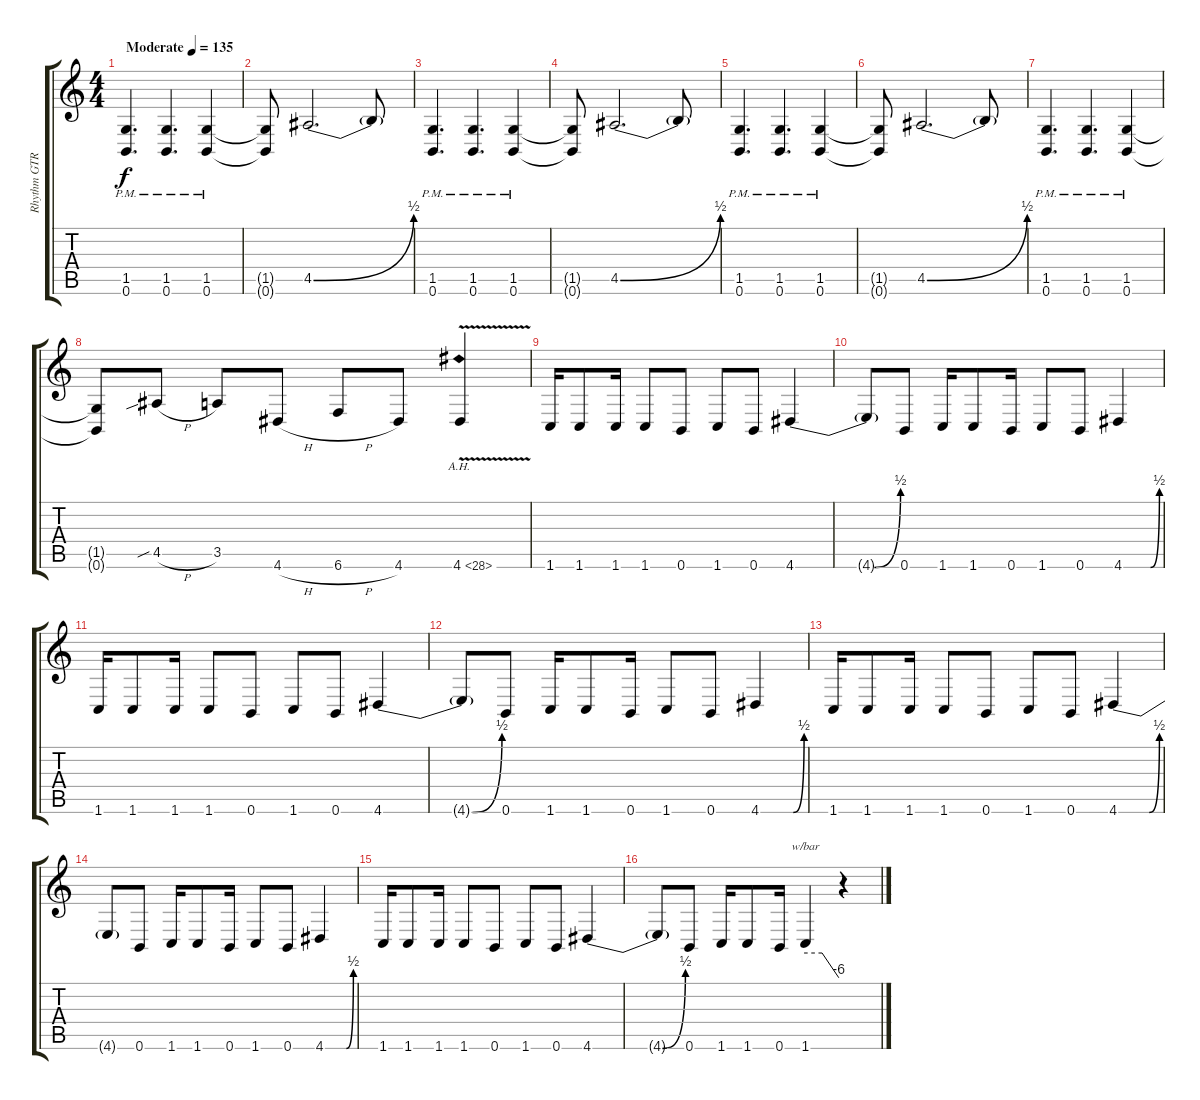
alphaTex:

\track ("Rhythm GTR L" "Rhythm GTR") {instrument overdrivenguitar}
\staff {score tabs}
\tuning (Db4 Ab3 E3 B2 Gb2 B1) {hide}
\ts (4 4)
\tempo (135 "Moderate")
\clef g2
\ks c
(1.5{pm} 0.6{pm}).4{d dy f instrument overdrivenguitar} (1.5{pm} 0.6{pm}).4{d} (1.5{pm} 0.6{pm}).4 |
(1.5{t} 0.6{t}).8 4.5{be (bend 0 0 60 2)}.2{d} 4.5{t}.8 |
(1.5{pm} 0.6{pm}).4{d} (1.5{pm} 0.6{pm}).4{d} (1.5{pm} 0.6{pm}).4 |
(1.5{t} 0.6{t}).8 4.5{be (bend 0 0 60 2)}.2{d} 4.5{t}.8 |
(1.5{pm} 0.6{pm}).4{d} (1.5{pm} 0.6{pm}).4{d} (1.5{pm} 0.6{pm}).4 |
(1.5{t} 0.6{t}).8 4.5{be (bend 0 0 60 2)}.2{d} 4.5{t}.8 |
(1.5{pm} 0.6{pm}).4{d} (1.5{pm} 0.6{pm}).4{d} (1.5{pm} 0.6{pm}).4 |
(1.5{t} 0.6{t}).8 4.5{sib h}.8 3.5.8 4.6{h}.8 6.6{h}.8 4.6.8 4.6{ah 24 v}.4 |
1.6.16 1.6.8 1.6.16 1.6.8 0.6.8 1.6.8 0.6.8 4.6{be (custom 0 0 15 0 30 0 45 0 60 2)}.4 |
4.6{t}.8 0.6.8 1.6.16 1.6.8 0.6.16 1.6.8 0.6.8 4.6{be (custom 0 0 15 0 30 0 45 0 60 2)}.4 |
1.6.16 1.6.8 1.6.16 1.6.8 0.6.8 1.6.8 0.6.8 4.6{be (custom 0 0 15 0 30 0 45 0 60 2)}.4 |
4.6{t}.8 0.6.8 1.6.16 1.6.8 0.6.16 1.6.8 0.6.8 4.6{be (custom 0 0 15 0 30 0 45 0 60 2)}.4 |
1.6.16 1.6.8 1.6.16 1.6.8 0.6.8 1.6.8 0.6.8 4.6{be (custom 0 0 15 0 30 0 45 0 60 2)}.4 |
4.6{t}.8 0.6.8 1.6.16 1.6.8 0.6.16 1.6.8 0.6.8 4.6{be (custom 0 0 15 0 30 0 45 0 60 2)}.4 |
1.6.16 1.6.8 1.6.16 1.6.8 0.6.8 1.6.8 0.6.8 4.6{be (custom 0 0 15 0 30 0 45 0 60 2)}.4 |
4.6{t}.8 0.6.8 1.6.16 1.6.8 0.6.16 1.6.4{tbe (custom default 0 0 30 0 60 -24)} r.4
